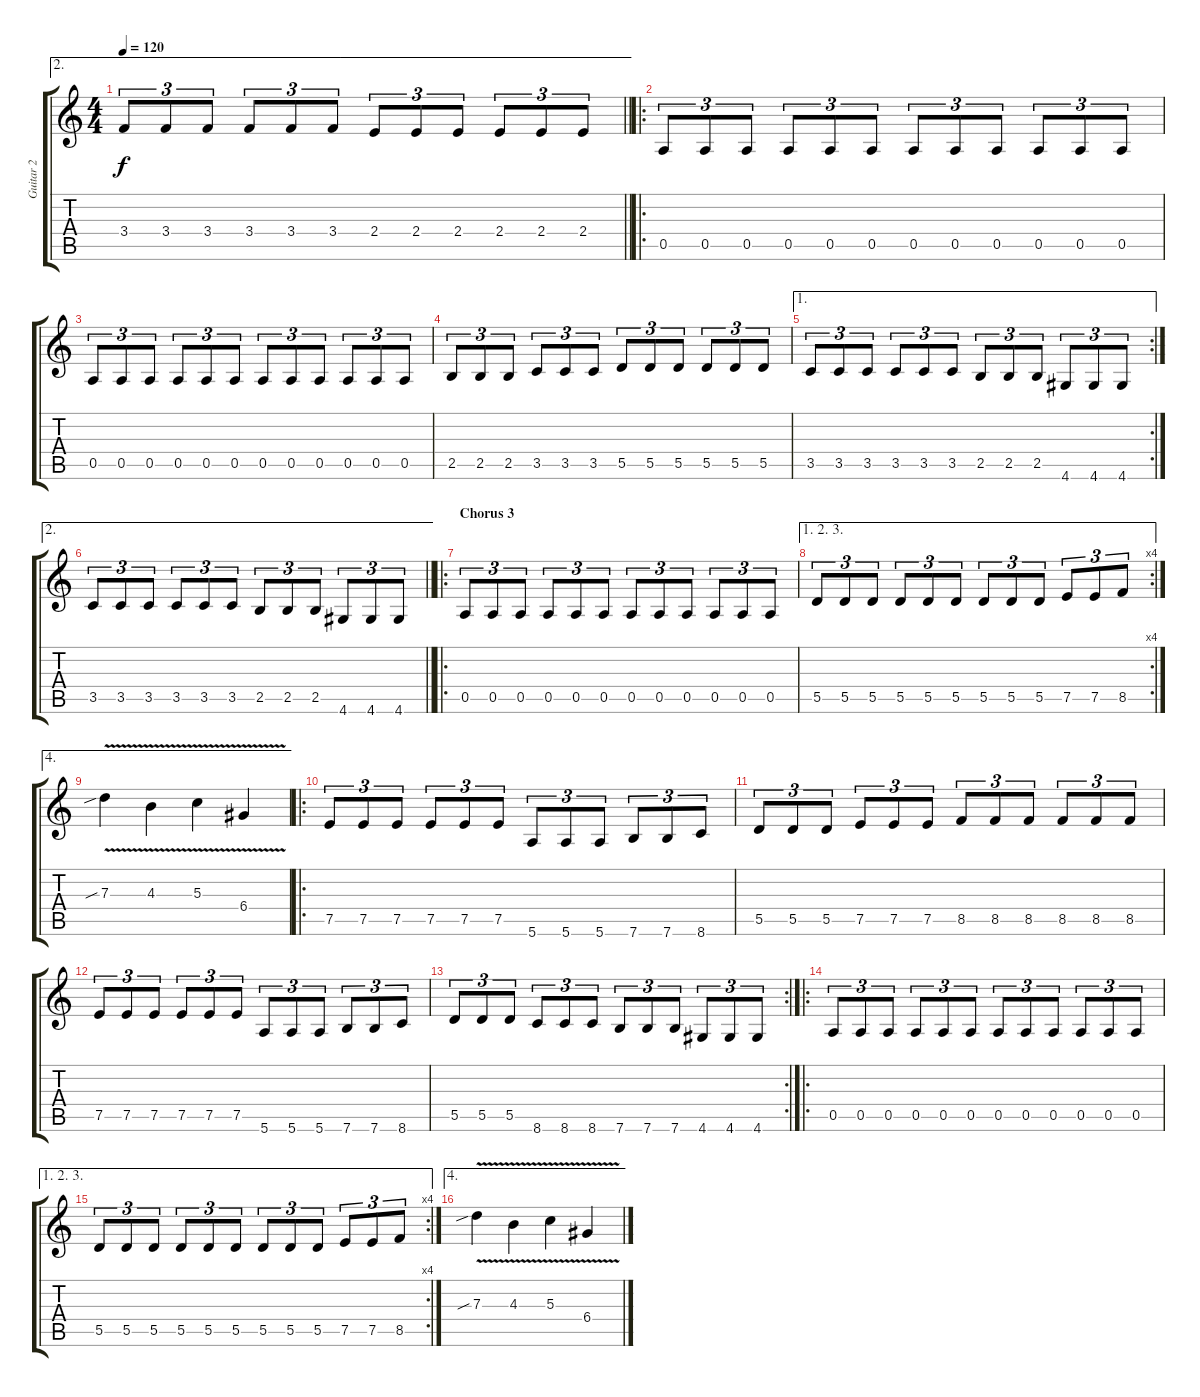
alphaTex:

\track ("Guitar 2" "Guitar 2") {instrument distortionguitar}
\staff {score tabs}
\tuning (E4 B3 G3 D3 A2 E2) {hide}
\ae 2
\ts (4 4)
\tempo 120
\clef g2
\barLineRight lightlight
\ks c
3.4.8{tu (3 2) dy f} 3.4.8{tu (3 2)} 3.4.8{tu (3 2)} 3.4.8{tu (3 2)} 3.4.8{tu (3 2)} 3.4.8{tu (3 2)} 2.4.8{tu (3 2)} 2.4.8{tu (3 2)} 2.4.8{tu (3 2)} 2.4.8{tu (3 2)} 2.4.8{tu (3 2)} 2.4.8{tu (3 2)} |
\ro
0.5.8{tu (3 2)} 0.5.8{tu (3 2)} 0.5.8{tu (3 2)} 0.5.8{tu (3 2)} 0.5.8{tu (3 2)} 0.5.8{tu (3 2)} 0.5.8{tu (3 2)} 0.5.8{tu (3 2)} 0.5.8{tu (3 2)} 0.5.8{tu (3 2)} 0.5.8{tu (3 2)} 0.5.8{tu (3 2)} |
0.5.8{tu (3 2)} 0.5.8{tu (3 2)} 0.5.8{tu (3 2)} 0.5.8{tu (3 2)} 0.5.8{tu (3 2)} 0.5.8{tu (3 2)} 0.5.8{tu (3 2)} 0.5.8{tu (3 2)} 0.5.8{tu (3 2)} 0.5.8{tu (3 2)} 0.5.8{tu (3 2)} 0.5.8{tu (3 2)} |
2.5.8{tu (3 2)} 2.5.8{tu (3 2)} 2.5.8{tu (3 2)} 3.5.8{tu (3 2)} 3.5.8{tu (3 2)} 3.5.8{tu (3 2)} 5.5.8{tu (3 2)} 5.5.8{tu (3 2)} 5.5.8{tu (3 2)} 5.5.8{tu (3 2)} 5.5.8{tu (3 2)} 5.5.8{tu (3 2)} |
\ae 1
\rc 2
3.5.8{tu (3 2)} 3.5.8{tu (3 2)} 3.5.8{tu (3 2)} 3.5.8{tu (3 2)} 3.5.8{tu (3 2)} 3.5.8{tu (3 2)} 2.5.8{tu (3 2)} 2.5.8{tu (3 2)} 2.5.8{tu (3 2)} 4.6.8{tu (3 2)} 4.6.8{tu (3 2)} 4.6.8{tu (3 2)} |
\ae 2
\barLineRight lightlight
3.5.8{tu (3 2)} 3.5.8{tu (3 2)} 3.5.8{tu (3 2)} 3.5.8{tu (3 2)} 3.5.8{tu (3 2)} 3.5.8{tu (3 2)} 2.5.8{tu (3 2)} 2.5.8{tu (3 2)} 2.5.8{tu (3 2)} 4.6.8{tu (3 2)} 4.6.8{tu (3 2)} 4.6.8{tu (3 2)} |
\ro
\section ("" "Chorus 3")
0.5.8{tu (3 2)} 0.5.8{tu (3 2)} 0.5.8{tu (3 2)} 0.5.8{tu (3 2)} 0.5.8{tu (3 2)} 0.5.8{tu (3 2)} 0.5.8{tu (3 2)} 0.5.8{tu (3 2)} 0.5.8{tu (3 2)} 0.5.8{tu (3 2)} 0.5.8{tu (3 2)} 0.5.8{tu (3 2)} |
\ae (1 2 3)
\rc 4
5.5.8{tu (3 2)} 5.5.8{tu (3 2)} 5.5.8{tu (3 2)} 5.5.8{tu (3 2)} 5.5.8{tu (3 2)} 5.5.8{tu (3 2)} 5.5.8{tu (3 2)} 5.5.8{tu (3 2)} 5.5.8{tu (3 2)} 7.5.8{tu (3 2)} 7.5.8{tu (3 2)} 8.5.8{tu (3 2)} |
\ae 4
7.3{v sib}.4 4.3{v}.4 5.3{v}.4 6.4{v}.4 |
\ro
7.5.8{tu (3 2)} 7.5.8{tu (3 2)} 7.5.8{tu (3 2)} 7.5.8{tu (3 2)} 7.5.8{tu (3 2)} 7.5.8{tu (3 2)} 5.6.8{tu (3 2)} 5.6.8{tu (3 2)} 5.6.8{tu (3 2)} 7.6.8{tu (3 2)} 7.6.8{tu (3 2)} 8.6.8{tu (3 2)} |
5.5.8{tu (3 2)} 5.5.8{tu (3 2)} 5.5.8{tu (3 2)} 7.5.8{tu (3 2)} 7.5.8{tu (3 2)} 7.5.8{tu (3 2)} 8.5.8{tu (3 2)} 8.5.8{tu (3 2)} 8.5.8{tu (3 2)} 8.5.8{tu (3 2)} 8.5.8{tu (3 2)} 8.5.8{tu (3 2)} |
7.5.8{tu (3 2)} 7.5.8{tu (3 2)} 7.5.8{tu (3 2)} 7.5.8{tu (3 2)} 7.5.8{tu (3 2)} 7.5.8{tu (3 2)} 5.6.8{tu (3 2)} 5.6.8{tu (3 2)} 5.6.8{tu (3 2)} 7.6.8{tu (3 2)} 7.6.8{tu (3 2)} 8.6.8{tu (3 2)} |
\rc 2
5.5.8{tu (3 2)} 5.5.8{tu (3 2)} 5.5.8{tu (3 2)} 8.6.8{tu (3 2)} 8.6.8{tu (3 2)} 8.6.8{tu (3 2)} 7.6.8{tu (3 2)} 7.6.8{tu (3 2)} 7.6.8{tu (3 2)} 4.6.8{tu (3 2)} 4.6.8{tu (3 2)} 4.6.8{tu (3 2)} |
\ro
0.5.8{tu (3 2)} 0.5.8{tu (3 2)} 0.5.8{tu (3 2)} 0.5.8{tu (3 2)} 0.5.8{tu (3 2)} 0.5.8{tu (3 2)} 0.5.8{tu (3 2)} 0.5.8{tu (3 2)} 0.5.8{tu (3 2)} 0.5.8{tu (3 2)} 0.5.8{tu (3 2)} 0.5.8{tu (3 2)} |
\ae (1 2 3)
\rc 4
5.5.8{tu (3 2)} 5.5.8{tu (3 2)} 5.5.8{tu (3 2)} 5.5.8{tu (3 2)} 5.5.8{tu (3 2)} 5.5.8{tu (3 2)} 5.5.8{tu (3 2)} 5.5.8{tu (3 2)} 5.5.8{tu (3 2)} 7.5.8{tu (3 2)} 7.5.8{tu (3 2)} 8.5.8{tu (3 2)} |
\ae 4
7.3{v sib}.4 4.3{v}.4 5.3{v}.4 6.4{v}.4
